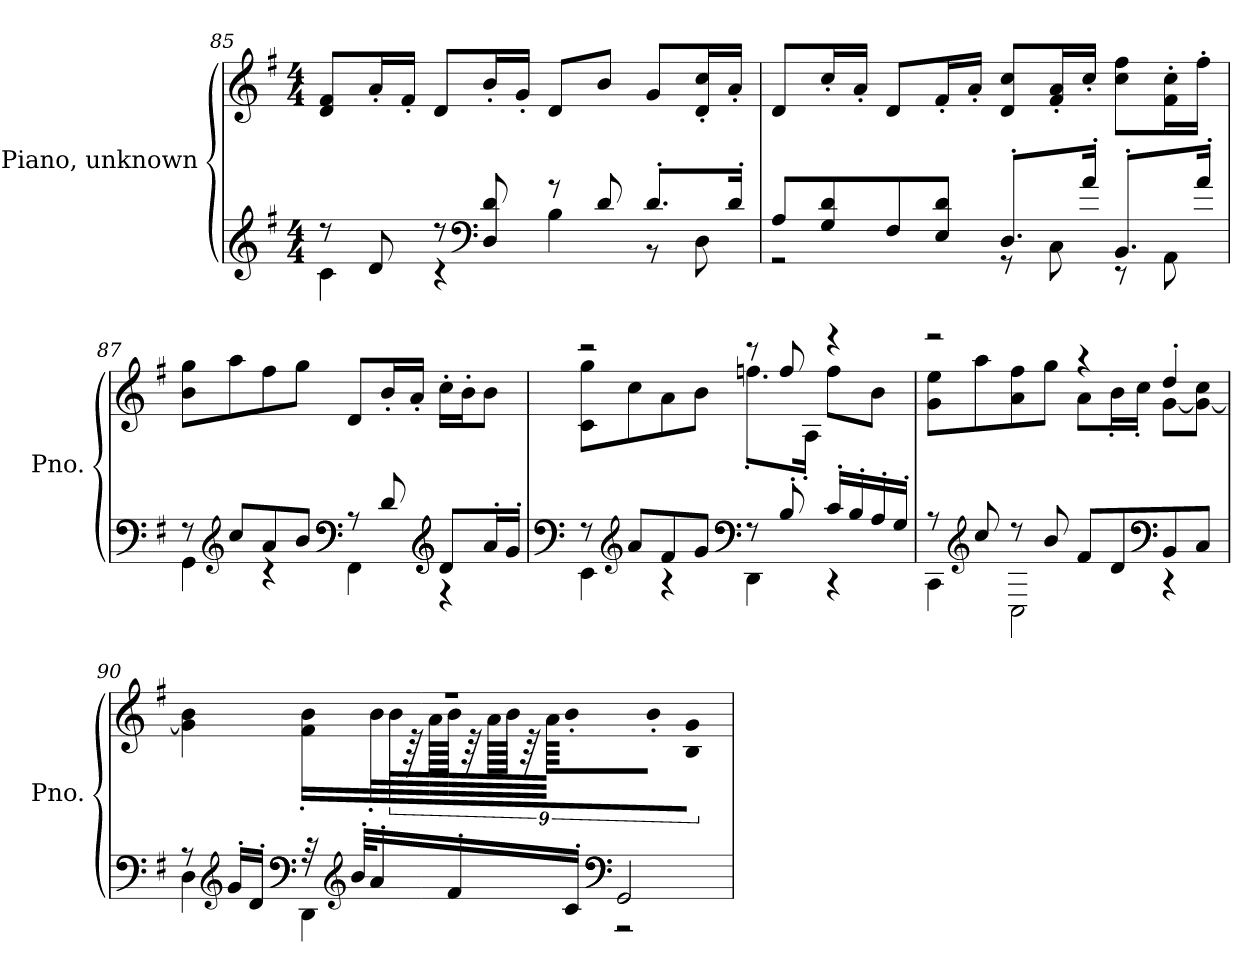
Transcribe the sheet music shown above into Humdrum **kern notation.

**kern	**kern
*part1	*part1
*staff2	*staff1
*I"Piano, unknown	*
*I'Pno.	*
*clefG2	*clefG2
*k[f#]	*k[f#]
*M4/4	*M4/4
=85	=85
*^	*
8r	4c\	8d/ 8f#/L
8d/	.	16a'/L
.	.	16f#'/JJ
8r	4r	8d/L
*clefF4	*	*
8D/ 8d/	.	16b'/L
.	.	16g'/JJ
8r	4B\	8d/L
8d/	.	8b/J
8.d'/L	8r	8g/L
.	8D\	16d/' 16cc/'L
16d'/Jk	.	16a'/JJ
!!LO:LB:g=z
=86	=86	=86
8A/L	2r	8d/L
8G/ 8d/	.	16cc'/L
.	.	16a'/JJ
8F#/	.	8d/L
8E/ 8d/J	.	16f#'/L
.	.	16a'/JJ
8.D'/L	8r	8d/ 8cc/L
.	8C\	16f#/' 16a/'L
16a'/Jk	.	16cc'/JJ
8.BB'/L	8r	8cc\ 8ff#\L
.	8AA\	16f#\' 16cc\'L
16a'/Jk	.	16ff#'\JJ
=87	=87	=87
8r	4GG\	8b\ 8gg\L
*clefG2	*	*
8cc/L	.	8aa\
8a/	4r	8ff#\
8b/J	.	8gg\J
*clefF4	*	*
8r	4FF#\	8d/L
8d/	.	16b'/L
.	.	16a'/JJ
*clefG2	*	*
8d/L	4r	16cc'\LL
.	.	16b'\J
16a'/L	.	8b\J
16g'/JJ	.	.
!!LO:LB:g=z
=88	=88	=88
*clefF4	*	*
*	*	*^
8r	4EE\	2r	8c\ 8gg\L
*clefG2	*	*	*
8a/L	.	.	8cc\
8f#/	4r	.	8a\
8g/J	.	.	8b\J
*clefF4	*	*	*
8r	4DD\	8r	8.ffn'\L
8B'/	.	8ff/	.
.	.	.	16A'\Jk
16c'/LL	4r	4r	8ff\L
16B'/	.	.	.
16A'/	.	.	8b\J
16G'/JJ	.	.	.
=89	=89	=89	=89
8r	4CC\	2r	8g\ 8ee\L
*clefG2	*	*	*
8cc/	.	.	8aa\
8r	2C\	.	8a\ 8ff#\
8b/	.	.	8gg\J
8f#/L	.	4r	8a\L
8d/	.	.	16b'\L
.	.	.	16cc'\JJ
*clefF4	*	*	*
8BB/	4r	4dd'/	[8g\L
8C/J	.	.	8g\_ 8cc\J
!!LO:LB:g=z	!!
=90	=90	=90	=90
8r	4D\	1r	4g\] 4b\
*clefG2	*	*	*
16g'/LL	.	.	.
16d'/JJ	.	.	.
*clefF4	*	*	*
32r	4DD\	.	16f#\' 16b\'LL
*clefG2	*	*	*
32b'/KLL	.	.	.
16a'/	.	.	32b'\L
.	.	.	96b\JJJk
.	.	.	96r
.	.	.	96a\LLLL
16f#'/	.	.	96b\JJJJ
.	.	.	96r
.	.	.	96a\LLLL
.	.	.	96b\JJJJ
.	.	.	96r
.	.	.	96a\KLLL
16c'/JJ	.	.	32b'\
.	.	.	32b'\JJJ
*clefF4	*	*	*
2GG/	2r	.	2B\ 2g\
*v	*v	*	*
*	*v	*v
=	=
*-	*-
